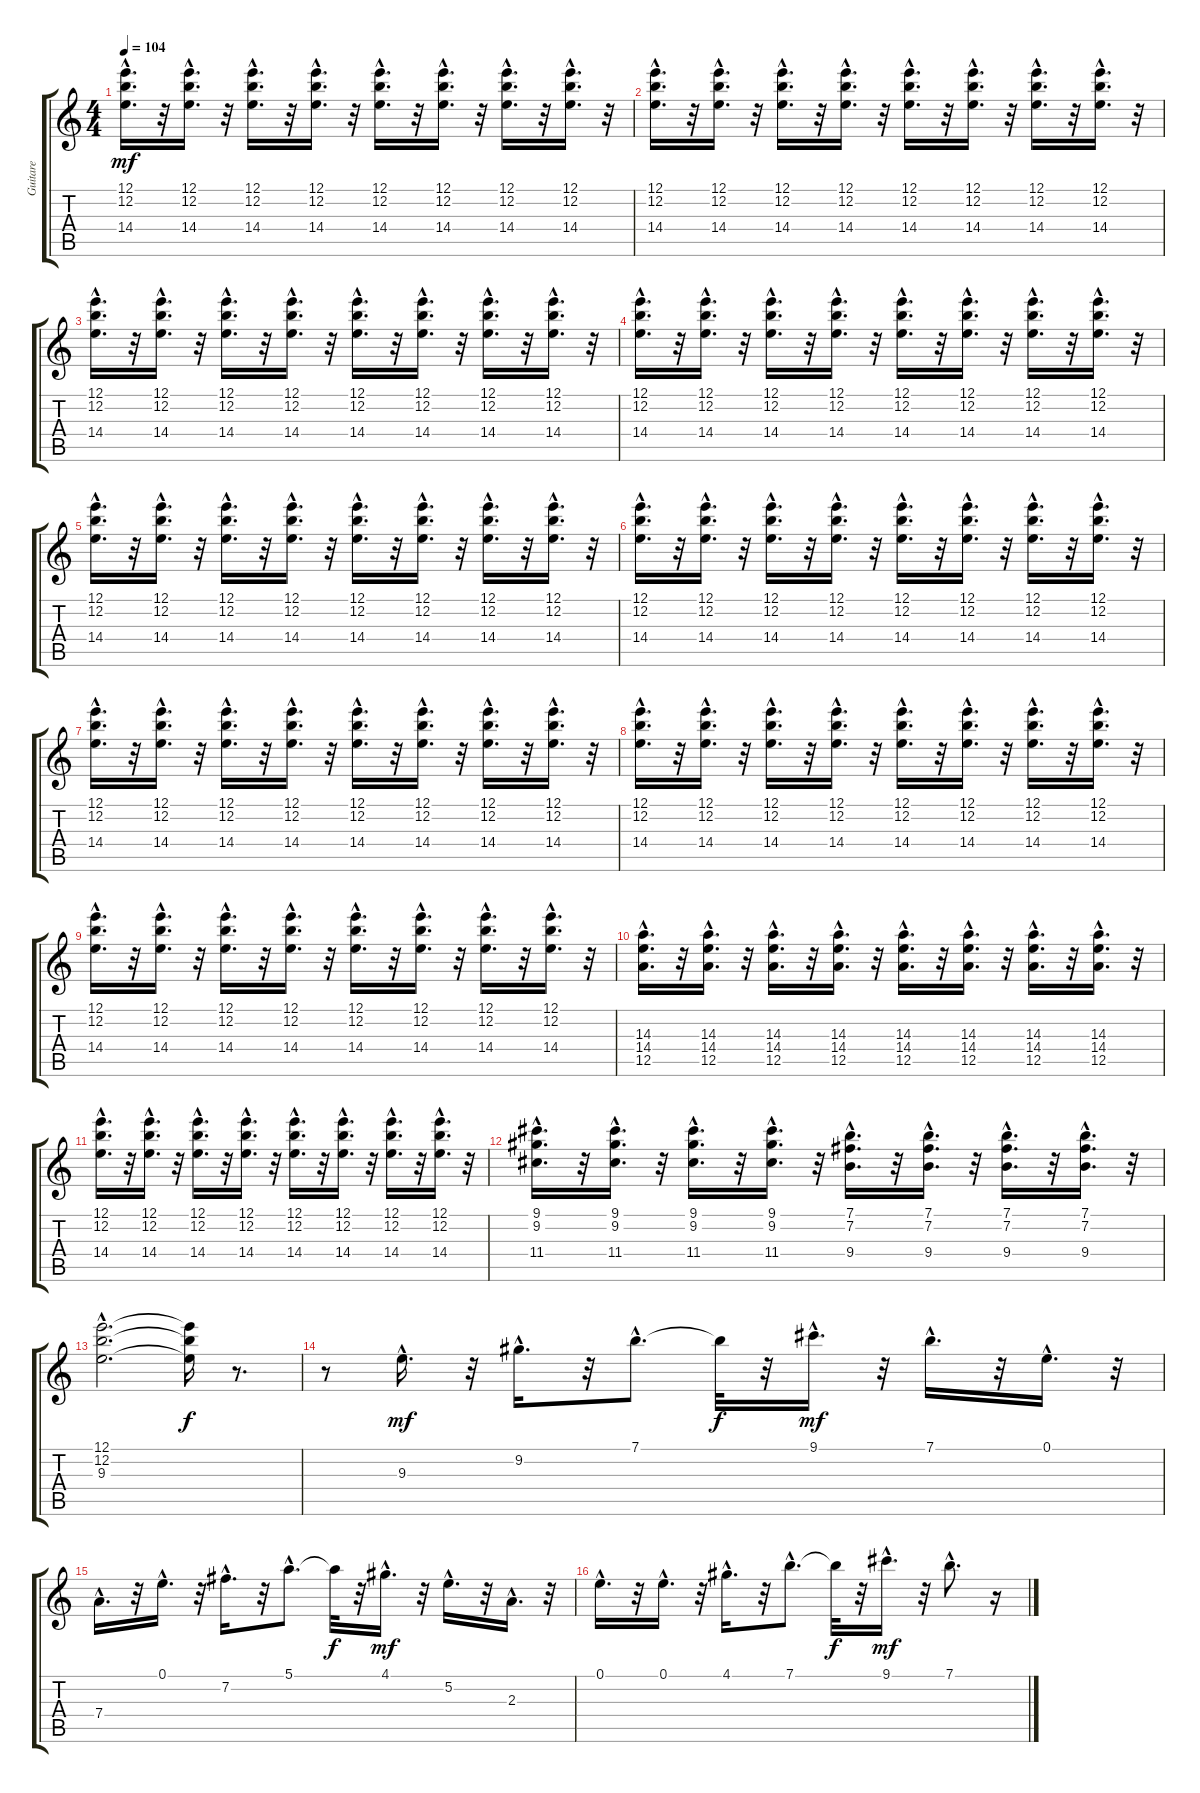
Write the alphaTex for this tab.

\track ("Guitare" "Guitare") {instrument distortionguitar}
\staff {score tabs}
\tuning (E4 B3 G3 D3 A2 E2) {hide}
\ts (4 4)
\tempo 104
\clef g2
\ks c
(12.1{hac} 12.2{hac} 14.4{hac}).16{d dy mf instrument distortionguitar} r.32 (12.1{hac} 12.2{hac} 14.4{hac}).16{d} r.32 (12.1{hac} 12.2{hac} 14.4{hac}).16{d} r.32 (12.1{hac} 12.2{hac} 14.4{hac}).16{d} r.32 (12.1{hac} 12.2{hac} 14.4{hac}).16{d} r.32 (12.1{hac} 12.2{hac} 14.4{hac}).16{d} r.32 (12.1{hac} 12.2{hac} 14.4{hac}).16{d} r.32 (12.1{hac} 12.2{hac} 14.4{hac}).16{d} r.32 |
(12.1{hac} 12.2{hac} 14.4{hac}).16{d} r.32 (12.1{hac} 12.2{hac} 14.4{hac}).16{d} r.32 (12.1{hac} 12.2{hac} 14.4{hac}).16{d} r.32 (12.1{hac} 12.2{hac} 14.4{hac}).16{d} r.32 (12.1{hac} 12.2{hac} 14.4{hac}).16{d} r.32 (12.1{hac} 12.2{hac} 14.4{hac}).16{d} r.32 (12.1{hac} 12.2{hac} 14.4{hac}).16{d} r.32 (12.1{hac} 12.2{hac} 14.4{hac}).16{d} r.32 |
(12.1{hac} 12.2{hac} 14.4{hac}).16{d} r.32 (12.1{hac} 12.2{hac} 14.4{hac}).16{d} r.32 (12.1{hac} 12.2{hac} 14.4{hac}).16{d} r.32 (12.1{hac} 12.2{hac} 14.4{hac}).16{d} r.32 (12.1{hac} 12.2{hac} 14.4{hac}).16{d} r.32 (12.1{hac} 12.2{hac} 14.4{hac}).16{d} r.32 (12.1{hac} 12.2{hac} 14.4{hac}).16{d} r.32 (12.1{hac} 12.2{hac} 14.4{hac}).16{d} r.32 |
(12.1{hac} 12.2{hac} 14.4{hac}).16{d} r.32 (12.1{hac} 12.2{hac} 14.4{hac}).16{d} r.32 (12.1{hac} 12.2{hac} 14.4{hac}).16{d} r.32 (12.1{hac} 12.2{hac} 14.4{hac}).16{d} r.32 (12.1{hac} 12.2{hac} 14.4{hac}).16{d} r.32 (12.1{hac} 12.2{hac} 14.4{hac}).16{d} r.32 (12.1{hac} 12.2{hac} 14.4{hac}).16{d} r.32 (12.1{hac} 12.2{hac} 14.4{hac}).16{d} r.32 |
(12.1{hac} 12.2{hac} 14.4{hac}).16{d} r.32 (12.1{hac} 12.2{hac} 14.4{hac}).16{d} r.32 (12.1{hac} 12.2{hac} 14.4{hac}).16{d} r.32 (12.1{hac} 12.2{hac} 14.4{hac}).16{d} r.32 (12.1{hac} 12.2{hac} 14.4{hac}).16{d} r.32 (12.1{hac} 12.2{hac} 14.4{hac}).16{d} r.32 (12.1{hac} 12.2{hac} 14.4{hac}).16{d} r.32 (12.1{hac} 12.2{hac} 14.4{hac}).16{d} r.32 |
(12.1{hac} 12.2{hac} 14.4{hac}).16{d} r.32 (12.1{hac} 12.2{hac} 14.4{hac}).16{d} r.32 (12.1{hac} 12.2{hac} 14.4{hac}).16{d} r.32 (12.1{hac} 12.2{hac} 14.4{hac}).16{d} r.32 (12.1{hac} 12.2{hac} 14.4{hac}).16{d} r.32 (12.1{hac} 12.2{hac} 14.4{hac}).16{d} r.32 (12.1{hac} 12.2{hac} 14.4{hac}).16{d} r.32 (12.1{hac} 12.2{hac} 14.4{hac}).16{d} r.32 |
(12.1{hac} 12.2{hac} 14.4{hac}).16{d} r.32 (12.1{hac} 12.2{hac} 14.4{hac}).16{d} r.32 (12.1{hac} 12.2{hac} 14.4{hac}).16{d} r.32 (12.1{hac} 12.2{hac} 14.4{hac}).16{d} r.32 (12.1{hac} 12.2{hac} 14.4{hac}).16{d} r.32 (12.1{hac} 12.2{hac} 14.4{hac}).16{d} r.32 (12.1{hac} 12.2{hac} 14.4{hac}).16{d} r.32 (12.1{hac} 12.2{hac} 14.4{hac}).16{d} r.32 |
(12.1{hac} 12.2{hac} 14.4{hac}).16{d} r.32 (12.1{hac} 12.2{hac} 14.4{hac}).16{d} r.32 (12.1{hac} 12.2{hac} 14.4{hac}).16{d} r.32 (12.1{hac} 12.2{hac} 14.4{hac}).16{d} r.32 (12.1{hac} 12.2{hac} 14.4{hac}).16{d} r.32 (12.1{hac} 12.2{hac} 14.4{hac}).16{d} r.32 (12.1{hac} 12.2{hac} 14.4{hac}).16{d} r.32 (12.1{hac} 12.2{hac} 14.4{hac}).16{d} r.32 |
(12.1{hac} 12.2{hac} 14.4{hac}).16{d} r.32 (12.1{hac} 12.2{hac} 14.4{hac}).16{d} r.32 (12.1{hac} 12.2{hac} 14.4{hac}).16{d} r.32 (12.1{hac} 12.2{hac} 14.4{hac}).16{d} r.32 (12.1{hac} 12.2{hac} 14.4{hac}).16{d} r.32 (12.1{hac} 12.2{hac} 14.4{hac}).16{d} r.32 (12.1{hac} 12.2{hac} 14.4{hac}).16{d} r.32 (12.1{hac} 12.2{hac} 14.4{hac}).16{d} r.32 |
(14.3{hac} 14.4{hac} 12.5{hac}).16{d} r.32 (14.3{hac} 14.4{hac} 12.5{hac}).16{d} r.32 (14.3{hac} 14.4{hac} 12.5{hac}).16{d} r.32 (14.3{hac} 14.4{hac} 12.5{hac}).16{d} r.32 (14.3{hac} 14.4{hac} 12.5{hac}).16{d} r.32 (14.3{hac} 14.4{hac} 12.5{hac}).16{d} r.32 (14.3{hac} 14.4{hac} 12.5{hac}).16{d} r.32 (14.3{hac} 14.4{hac} 12.5{hac}).16{d} r.32 |
(12.1{hac} 12.2{hac} 14.4{hac}).16{d} r.32 (12.1{hac} 12.2{hac} 14.4{hac}).16{d} r.32 (12.1{hac} 12.2{hac} 14.4{hac}).16{d} r.32 (12.1{hac} 12.2{hac} 14.4{hac}).16{d} r.32 (12.1{hac} 12.2{hac} 14.4{hac}).16{d} r.32 (12.1{hac} 12.2{hac} 14.4{hac}).16{d} r.32 (12.1{hac} 12.2{hac} 14.4{hac}).16{d} r.32 (12.1{hac} 12.2{hac} 14.4{hac}).16{d} r.32 |
(9.1{hac} 9.2{hac} 11.4{hac}).16{d} r.32 (9.1{hac} 9.2{hac} 11.4{hac}).16{d} r.32 (9.1{hac} 9.2{hac} 11.4{hac}).16{d} r.32 (9.1{hac} 9.2{hac} 11.4{hac}).16{d} r.32 (7.1{hac} 7.2{hac} 9.4{hac}).16{d} r.32 (7.1{hac} 7.2{hac} 9.4{hac}).16{d} r.32 (7.1{hac} 7.2{hac} 9.4{hac}).16{d} r.32 (7.1{hac} 7.2{hac} 9.4{hac}).16{d} r.32 |
(12.1{hac} 12.2{hac} 9.3{hac}).2{d} (12.1{t} 12.2{t} 9.3{t}).16{dy f} r.8{d} |
r.8 9.3{hac}.16{d dy mf} r.32 9.2{hac}.16{d} r.32 7.1{hac}.8{d} 7.1{t}.32{dy f} r.32 9.1{hac}.16{d dy mf} r.32 7.1{hac}.16{d} r.32 0.1{hac}.16{d} r.32 |
7.4{hac}.16{d} r.32 0.1{hac}.16{d} r.32 7.2{hac}.16{d} r.32 5.1{hac}.8{d} 5.1{t}.32{dy f} r.32 4.1{hac}.16{d dy mf} r.32 5.2{hac}.16{d} r.32 2.3{hac}.16{d} r.32 |
0.1{hac}.16{d} r.32 0.1{hac}.16{d} r.32 4.1{hac}.16{d} r.32 7.1{hac}.8{d} 7.1{t}.32{dy f} r.32 9.1{hac}.16{d dy mf} r.32 7.1{hac}.8{d} r.16
